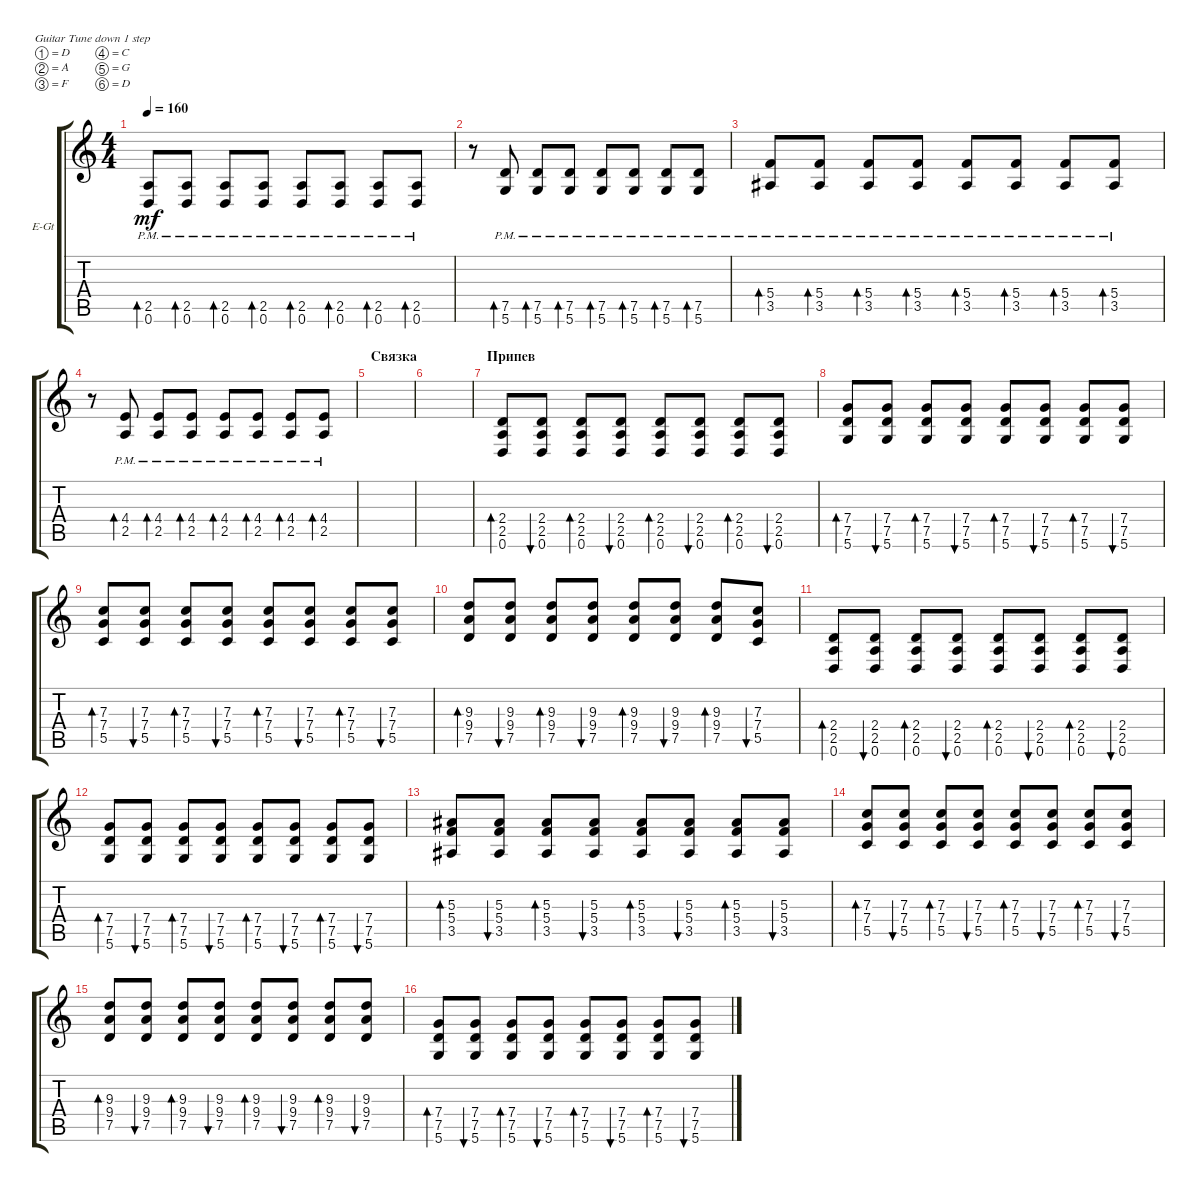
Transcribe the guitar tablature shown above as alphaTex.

\defaultSystemsLayout 4
\bracketExtendMode groupsimilarinstruments
\firstSystemTrackNameOrientation horizontal
\otherSystemsTrackNameOrientation horizontal
\track ("Guitar 2" "E-Gt") {instrument distortionguitar}
\staff {score tabs}
\tuning (D4 A3 F3 C3 G2 D2)
\ts (4 4)
\tempo 160
\clef g2
\ks c
(0.6{pm} 2.5{pm}).8{bd 30 dy mf} (0.6{pm} 2.5{pm}).8{bd 30} (0.6{pm} 2.5{pm}).8{bd 30} (0.6{pm} 2.5{pm}).8{bd 30} (0.6{pm} 2.5{pm}).8{bd 30} (0.6{pm} 2.5{pm}).8{bd 30} (0.6{pm} 2.5{pm}).8{bd 30} (0.6{pm} 2.5{pm}).8{bd 30} |
r.8 (5.6{pm} 7.5{pm}).8{bd 30} (5.6{pm} 7.5{pm}).8{bd 30} (5.6{pm} 7.5{pm}).8{bd 30} (5.6{pm} 7.5{pm}).8{bd 30} (5.6{pm} 7.5{pm}).8{bd 30} (5.6{pm} 7.5{pm}).8{bd 30} (5.6{pm} 7.5{pm}).8{bd 30} |
(3.5{pm} 5.4{pm}).8{bd 30} (3.5{pm} 5.4{pm}).8{bd 30} (3.5{pm} 5.4{pm}).8{bd 30} (3.5{pm} 5.4{pm}).8{bd 30} (3.5{pm} 5.4{pm}).8{bd 30} (3.5{pm} 5.4{pm}).8{bd 30} (3.5{pm} 5.4{pm}).8{bd 30} (3.5{pm} 5.4{pm}).8{bd 30} |
r.8 (2.5{pm} 4.4{pm}).8{bd 30} (2.5{pm} 4.4{pm}).8{bd 30} (2.5{pm} 4.4{pm}).8{bd 30} (2.5{pm} 4.4{pm}).8{bd 30} (2.5{pm} 4.4{pm}).8{bd 30} (2.5{pm} 4.4{pm}).8{bd 30} (2.5{pm} 4.4{pm}).8{bd 30} |
\section ("" "Связка")
|
|
\section ("" "Припев")
(0.6 2.5 2.4).8{bd 30} (0.6 2.5 2.4).8{bu 30} (0.6 2.5 2.4).8{bd 30} (0.6 2.5 2.4).8{bu 30} (0.6 2.5 2.4).8{bd 30} (0.6 2.5 2.4).8{bu 30} (0.6 2.5 2.4).8{bd 30} (0.6 2.5 2.4).8{bu 30} |
(5.6 7.5 7.4).8{bd 30} (5.6 7.5 7.4).8{bu 30} (5.6 7.5 7.4).8{bd 30} (5.6 7.5 7.4).8{bu 30} (5.6 7.5 7.4).8{bd 30} (5.6 7.5 7.4).8{bu 30} (5.6 7.5 7.4).8{bd 30} (5.6 7.5 7.4).8{bu 30} |
(5.5 7.4 7.3).8{bd 30} (5.5 7.4 7.3).8{bu 30} (5.5 7.4 7.3).8{bd 30} (5.5 7.4 7.3).8{bu 30} (5.5 7.4 7.3).8{bd 30} (5.5 7.4 7.3).8{bu 30} (5.5 7.4 7.3).8{bd 30} (5.5 7.4 7.3).8{bu 30} |
(7.5 9.4 9.3).8{bd 30} (7.5 9.4 9.3).8{bu 30} (7.5 9.4 9.3).8{bd 30} (7.5 9.4 9.3).8{bu 30} (7.5 9.4 9.3).8{bd 30} (7.5 9.4 9.3).8{bu 30} (7.5 9.4 9.3).8{bd 30} (5.5 7.4 7.3).8{bu 30} |
(0.6 2.5 2.4).8{bd 30} (0.6 2.5 2.4).8{bu 30} (0.6 2.5 2.4).8{bd 30} (0.6 2.5 2.4).8{bu 30} (0.6 2.5 2.4).8{bd 30} (0.6 2.5 2.4).8{bu 30} (0.6 2.5 2.4).8{bd 30} (0.6 2.5 2.4).8{bu 30} |
(5.6 7.5 7.4).8{bd 30} (5.6 7.5 7.4).8{bu 30} (5.6 7.5 7.4).8{bd 30} (5.6 7.5 7.4).8{bu 30} (5.6 7.5 7.4).8{bd 30} (5.6 7.5 7.4).8{bu 30} (5.6 7.5 7.4).8{bd 30} (5.6 7.5 7.4).8{bu 30} |
(3.5 5.4 5.3).8{bd 30} (3.5 5.4 5.3).8{bu 30} (3.5 5.4 5.3).8{bd 30} (3.5 5.4 5.3).8{bu 30} (3.5 5.4 5.3).8{bd 30} (3.5 5.4 5.3).8{bu 30} (3.5 5.4 5.3).8{bd 30} (3.5 5.4 5.3).8{bu 30} |
(5.5 7.4 7.3).8{bd 30} (5.5 7.4 7.3).8{bu 30} (5.5 7.4 7.3).8{bd 30} (5.5 7.4 7.3).8{bu 30} (5.5 7.4 7.3).8{bd 30} (5.5 7.4 7.3).8{bu 30} (5.5 7.4 7.3).8{bd 30} (5.5 7.4 7.3).8{bu 30} |
(7.5 9.4 9.3).8{bd 30} (7.5 9.4 9.3).8{bu 30} (7.5 9.4 9.3).8{bd 30} (7.5 9.4 9.3).8{bu 30} (7.5 9.4 9.3).8{bd 30} (7.5 9.4 9.3).8{bu 30} (7.5 9.4 9.3).8{bd 30} (7.5 9.4 9.3).8{bu 30} |
(5.6 7.5 7.4).8{bd 30} (5.6 7.5 7.4).8{bu 30} (5.6 7.5 7.4).8{bd 30} (5.6 7.5 7.4).8{bu 30} (5.6 7.5 7.4).8{bd 30} (5.6 7.5 7.4).8{bu 30} (5.6 7.5 7.4).8{bd 30} (5.6 7.5 7.4).8{bu 30}
